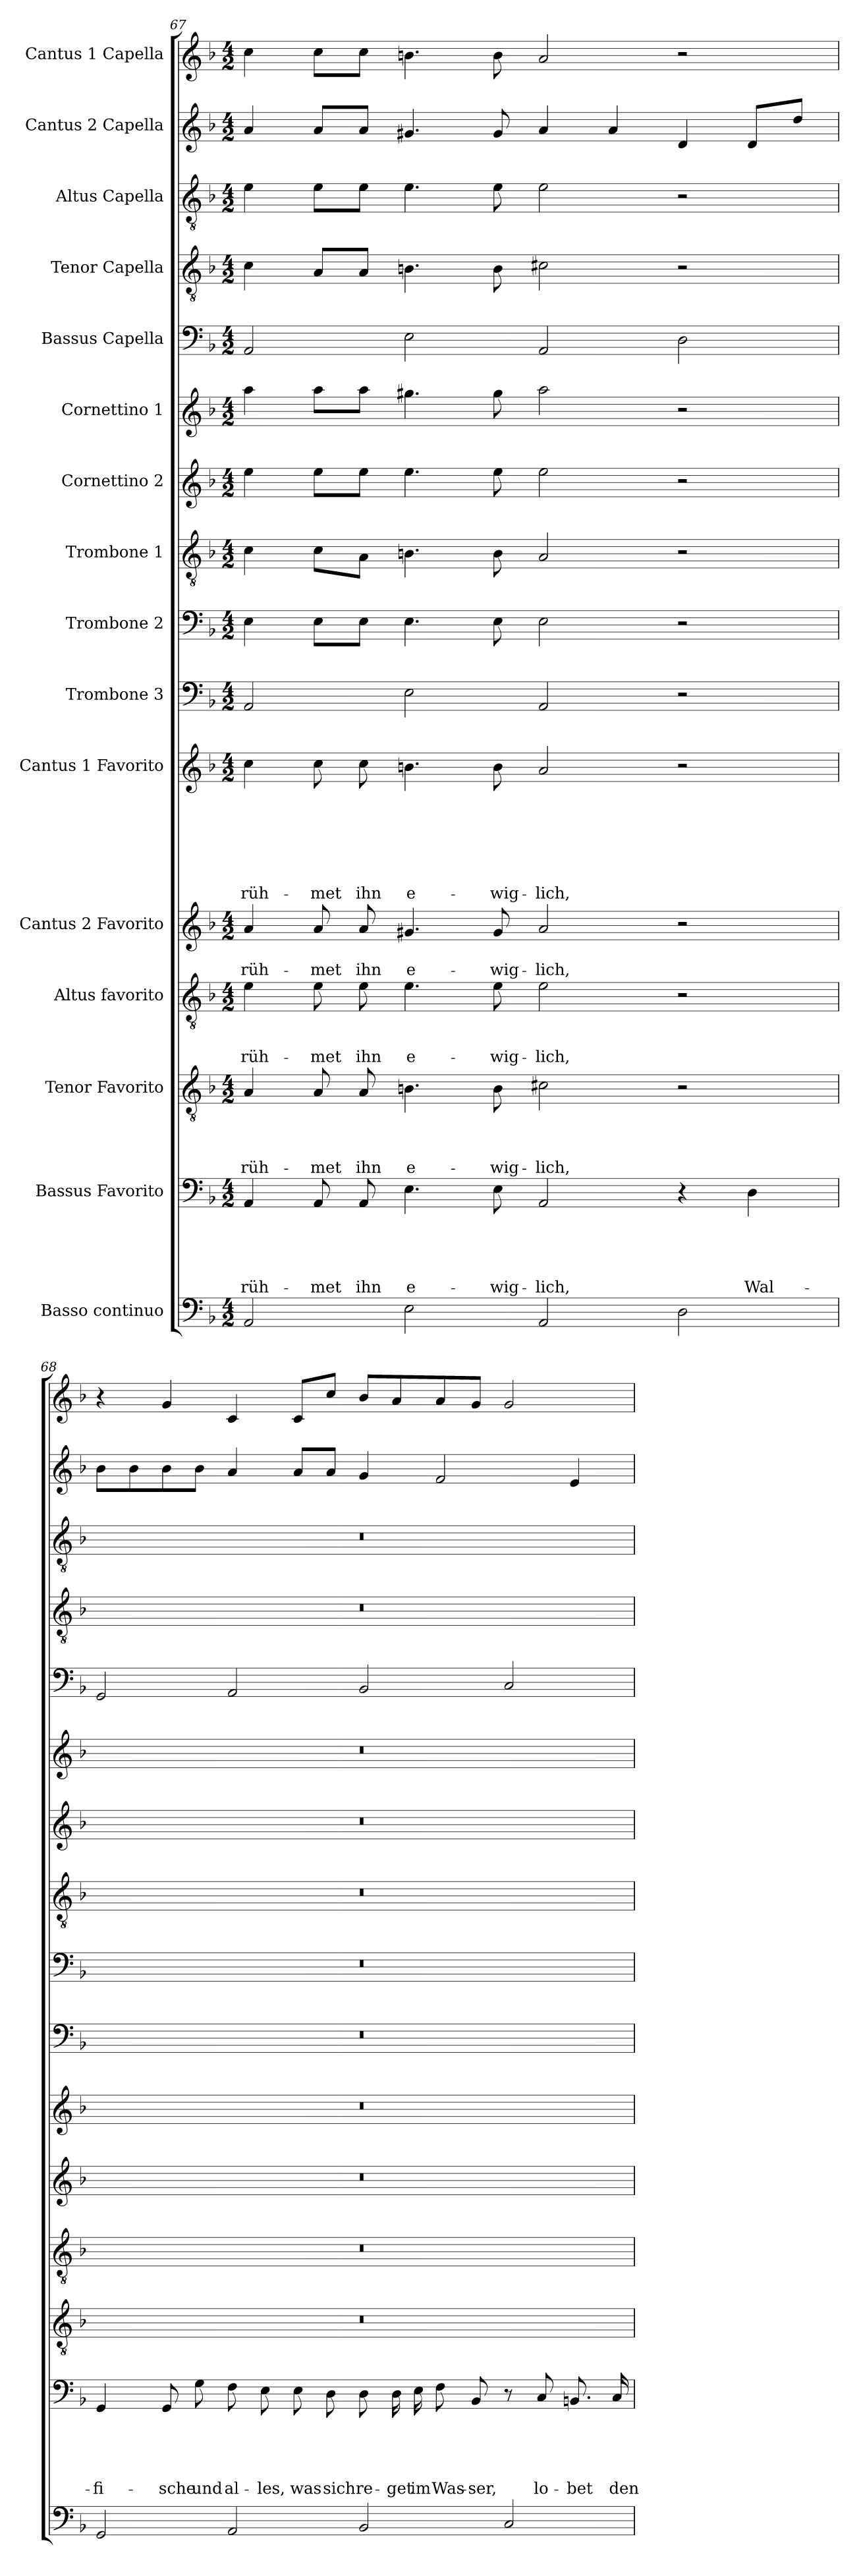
**kern	**kern	**text	**text	**text	**text	**text	**kern	**text	**text	**text	**text	**kern	**text	**text	**text	**kern	**text	**text	**kern	**text	**text	**text	**text	**text	**text	**text	**kern	**kern	**kern	**kern	**kern	**kern	**kern	**kern	**kern	**kern
*part16	*part15	*part15	*part15	*part15	*part15	*part15	*part14	*part14	*part14	*part14	*part14	*part13	*part13	*part13	*part13	*part12	*part12	*part12	*part11	*part11	*part11	*part11	*part11	*part11	*part11	*part11	*part10	*part9	*part8	*part7	*part6	*part5	*part4	*part3	*part2	*part1
*staff16	*staff15	*staff15	*staff15	*staff15	*staff15	*staff15	*staff14	*staff14	*staff14	*staff14	*staff14	*staff13	*staff13	*staff13	*staff13	*staff12	*staff12	*staff12	*staff11	*staff11	*staff11	*staff11	*staff11	*staff11	*staff11	*staff11	*staff10	*staff9	*staff8	*staff7	*staff6	*staff5	*staff4	*staff3	*staff2	*staff1
*I"Basso continuo	*I"Bassus Favorito	*	*	*	*	*	*I"Tenor Favorito	*	*	*	*	*I"Altus favorito	*	*	*	*I"Cantus 2 Favorito	*	*	*I"Cantus 1 Favorito	*	*	*	*	*	*	*	*I"Trombone 3	*I"Trombone 2	*I"Trombone 1	*I"Cornettino 2	*I"Cornettino 1	*I"Bassus Capella	*I"Tenor Capella	*I"Altus Capella	*I"Cantus 2 Capella	*I"Cantus 1 Capella
*clefF4	*clefF4	*	*	*	*	*	*clefGv2	*	*	*	*	*clefGv2	*	*	*	*clefG2	*	*	*clefG2	*	*	*	*	*	*	*	*clefF4	*clefF4	*clefGv2	*clefG2	*clefG2	*clefF4	*clefGv2	*clefGv2	*clefG2	*clefG2
*k[b-]	*k[b-]	*	*	*	*	*	*k[b-]	*	*	*	*	*k[b-]	*	*	*	*k[b-]	*	*	*k[b-]	*	*	*	*	*	*	*	*k[b-]	*k[b-]	*k[b-]	*k[b-]	*k[b-]	*k[b-]	*k[b-]	*k[b-]	*k[b-]	*k[b-]
*F:	*F:	*	*	*	*	*	*F:	*	*	*	*	*F:	*	*	*	*F:	*	*	*F:	*	*	*	*	*	*	*	*F:	*F:	*F:	*F:	*F:	*F:	*F:	*F:	*F:	*F:
*M4/2	*M4/2	*	*	*	*	*	*M4/2	*	*	*	*	*M4/2	*	*	*	*M4/2	*	*	*M4/2	*	*	*	*	*	*	*	*M4/2	*M4/2	*M4/2	*M4/2	*M4/2	*M4/2	*M4/2	*M4/2	*M4/2	*M4/2
=67	=67	=67	=67	=67	=67	=67	=67	=67	=67	=67	=67	=67	=67	=67	=67	=67	=67	=67	=67	=67	=67	=67	=67	=67	=67	=67	=67	=67	=67	=67	=67	=67	=67	=67	=67	=67
!	!	!	!	!	!	!LO:LY:b	!	!	!	!	!LO:LY:b	!	!	!	!LO:LY:b	!	!	!LO:LY:b	!	!	!	!	!	!	!	!LO:LY:b	!	!	!	!	!	!	!	!	!	!
2AA/	4AA/	.	.	.	.	rüh-	4A/	.	.	.	rüh-	4e\	.	.	rüh-	4a/	.	rüh-	4cc\	.	.	.	.	.	.	rüh-	2AA/	4E\	4c\	4ee\	4aa\	2AA/	4c\	4e\	4a/	4cc\
!	!	!	!	!	!	!LO:LY:b	!	!	!	!	!LO:LY:b	!	!	!	!LO:LY:b	!	!	!LO:LY:b	!	!	!	!	!	!	!	!LO:LY:b	!	!	!	!	!	!	!	!	!	!
.	8AA/	.	.	.	.	-met	8A/	.	.	.	-met	8e\	.	.	-met	8a/	.	-met	8cc\	.	.	.	.	.	.	-met	.	8E\L	8c\L	8ee\L	8aa\L	.	8A/L	8e\L	8a/L	8cc\L
!	!	!	!	!	!	!LO:LY:b	!	!	!	!	!LO:LY:b	!	!	!	!LO:LY:b	!	!	!LO:LY:b	!	!	!	!	!	!	!	!LO:LY:b	!	!	!	!	!	!	!	!	!	!
.	8AA/	.	.	.	.	ihn	8A/	.	.	.	ihn	8e\	.	.	ihn	8a/	.	ihn	8cc\	.	.	.	.	.	.	ihn	.	8E\J	8A\J	8ee\J	8aa\J	.	8A/J	8e\J	8a/J	8cc\J
!	!	!	!	!	!	!LO:LY:b	!	!	!	!	!LO:LY:b	!	!	!	!LO:LY:b	!	!	!LO:LY:b	!	!	!	!	!	!	!	!LO:LY:b	!	!	!	!	!	!	!	!	!	!
2E\	4.E\	.	.	.	.	e-	4.Bn\	.	.	.	e-	4.e\	.	.	e-	4.g#X/	.	e-	4.bn\	.	.	.	.	.	.	e-	2E\	4.E\	4.Bn\	4.ee\	4.gg#X\	2E\	4.Bn\	4.e\	4.g#X/	4.bn\
!	!	!	!	!	!	!LO:LY:b	!	!	!	!	!LO:LY:b	!	!	!	!LO:LY:b	!	!	!LO:LY:b	!	!	!	!	!	!	!	!LO:LY:b	!	!	!	!	!	!	!	!	!	!
.	8E\	.	.	.	.	-wig-	8B\	.	.	.	-wig-	8e\	.	.	-wig-	8g#/	.	-wig-	8b\	.	.	.	.	.	.	-wig-	.	8E\	8B\	8ee\	8gg#\	.	8B\	8e\	8g#/	8b\
!	!	!	!	!	!	!LO:LY:b	!	!	!	!	!LO:LY:b	!	!	!	!LO:LY:b	!	!	!LO:LY:b	!	!	!	!	!	!	!	!LO:LY:b	!	!	!	!	!	!	!	!	!	!
2AA/	2AA/	.	.	.	.	-lich,	2c#X\	.	.	.	-lich,	2e\	.	.	-lich,	2a/	.	-lich,	2a/	.	.	.	.	.	.	-lich,	2AA/	2E\	2A/	2ee\	2aa\	2AA/	2c#X\	2e\	4a/	2a/
.	.	.	.	.	.	.	.	.	.	.	.	.	.	.	.	.	.	.	.	.	.	.	.	.	.	.	.	.	.	.	.	.	.	.	4a/	.
2D\	4r	.	.	.	.	.	2r	.	.	.	.	2r	.	.	.	2r	.	.	2r	.	.	.	.	.	.	.	2r	2r	2r	2r	2r	2D\	2r	2r	4d/	2r
!	!	!	!	!	!	!LO:LY:b	!	!	!	!	!	!	!	!	!	!	!	!	!	!	!	!	!	!	!	!	!	!	!	!	!	!	!	!	!	!
.	4D\	.	.	.	.	Wal-	.	.	.	.	.	.	.	.	.	.	.	.	.	.	.	.	.	.	.	.	.	.	.	.	.	.	.	.	8d/L	.
.	.	.	.	.	.	.	.	.	.	.	.	.	.	.	.	.	.	.	.	.	.	.	.	.	.	.	.	.	.	.	.	.	.	.	8dd/J	.
!!LO:PB:g=z
=68	=68	=68	=68	=68	=68	=68	=68	=68	=68	=68	=68	=68	=68	=68	=68	=68	=68	=68	=68	=68	=68	=68	=68	=68	=68	=68	=68	=68	=68	=68	=68	=68	=68	=68	=68	=68
!	!	!	!	!	!	!LO:LY:b	!	!	!	!	!	!	!	!	!	!	!	!	!	!	!	!	!	!	!	!	!	!	!	!	!	!	!	!	!	!
2GG/	4GG/	.	.	.	.	-fi-	0r	.	.	.	.	0r	.	.	.	0r	.	.	0r	.	.	.	.	.	.	.	0r	0r	0r	0r	0r	2GG/	0r	0r	8b-\L	4r
.	.	.	.	.	.	.	.	.	.	.	.	.	.	.	.	.	.	.	.	.	.	.	.	.	.	.	.	.	.	.	.	.	.	.	8b-\	.
!	!	!	!	!	!	!LO:LY:b	!	!	!	!	!	!	!	!	!	!	!	!	!	!	!	!	!	!	!	!	!	!	!	!	!	!	!	!	!	!
.	8GG/	.	.	.	.	-sche	.	.	.	.	.	.	.	.	.	.	.	.	.	.	.	.	.	.	.	.	.	.	.	.	.	.	.	.	8b-\	4g/
!	!	!	!	!	!	!LO:LY:b	!	!	!	!	!	!	!	!	!	!	!	!	!	!	!	!	!	!	!	!	!	!	!	!	!	!	!	!	!	!
.	8G\	.	.	.	.	und	.	.	.	.	.	.	.	.	.	.	.	.	.	.	.	.	.	.	.	.	.	.	.	.	.	.	.	.	8b-\J	.
!	!	!	!	!	!	!LO:LY:b	!	!	!	!	!	!	!	!	!	!	!	!	!	!	!	!	!	!	!	!	!	!	!	!	!	!	!	!	!	!
2AA/	8F\	.	.	.	.	al-	.	.	.	.	.	.	.	.	.	.	.	.	.	.	.	.	.	.	.	.	.	.	.	.	.	2AA/	.	.	4a/	4c/
!	!	!	!	!	!	!LO:LY:b	!	!	!	!	!	!	!	!	!	!	!	!	!	!	!	!	!	!	!	!	!	!	!	!	!	!	!	!	!	!
.	8E\	.	.	.	.	-les,	.	.	.	.	.	.	.	.	.	.	.	.	.	.	.	.	.	.	.	.	.	.	.	.	.	.	.	.	.	.
!	!	!	!	!	!	!LO:LY:b	!	!	!	!	!	!	!	!	!	!	!	!	!	!	!	!	!	!	!	!	!	!	!	!	!	!	!	!	!	!
.	8E\	.	.	.	.	was	.	.	.	.	.	.	.	.	.	.	.	.	.	.	.	.	.	.	.	.	.	.	.	.	.	.	.	.	8a/L	8c/L
!	!	!	!	!	!	!LO:LY:b	!	!	!	!	!	!	!	!	!	!	!	!	!	!	!	!	!	!	!	!	!	!	!	!	!	!	!	!	!	!
.	8D\	.	.	.	.	sich	.	.	.	.	.	.	.	.	.	.	.	.	.	.	.	.	.	.	.	.	.	.	.	.	.	.	.	.	8a/J	8cc/J
!	!	!	!	!	!	!LO:LY:b	!	!	!	!	!	!	!	!	!	!	!	!	!	!	!	!	!	!	!	!	!	!	!	!	!	!	!	!	!	!
2BB-/	8D\	.	.	.	.	re-	.	.	.	.	.	.	.	.	.	.	.	.	.	.	.	.	.	.	.	.	.	.	.	.	.	2BB-/	.	.	4g/	8b-/L
!	!	!	!	!	!	!LO:LY:b	!	!	!	!	!	!	!	!	!	!	!	!	!	!	!	!	!	!	!	!	!	!	!	!	!	!	!	!	!	!
.	16D\	.	.	.	.	-get	.	.	.	.	.	.	.	.	.	.	.	.	.	.	.	.	.	.	.	.	.	.	.	.	.	.	.	.	.	8a/
!	!	!	!	!	!	!LO:LY:b	!	!	!	!	!	!	!	!	!	!	!	!	!	!	!	!	!	!	!	!	!	!	!	!	!	!	!	!	!	!
.	16E\	.	.	.	.	im	.	.	.	.	.	.	.	.	.	.	.	.	.	.	.	.	.	.	.	.	.	.	.	.	.	.	.	.	.	.
!	!	!	!	!	!	!LO:LY:b	!	!	!	!	!	!	!	!	!	!	!	!	!	!	!	!	!	!	!	!	!	!	!	!	!	!	!	!	!	!
.	8F\	.	.	.	.	Was-	.	.	.	.	.	.	.	.	.	.	.	.	.	.	.	.	.	.	.	.	.	.	.	.	.	.	.	.	2f/	8a/
!	!	!	!	!	!	!LO:LY:b	!	!	!	!	!	!	!	!	!	!	!	!	!	!	!	!	!	!	!	!	!	!	!	!	!	!	!	!	!	!
.	8BB-/	.	.	.	.	-ser,	.	.	.	.	.	.	.	.	.	.	.	.	.	.	.	.	.	.	.	.	.	.	.	.	.	.	.	.	.	8g/J
2C/	8r	.	.	.	.	.	.	.	.	.	.	.	.	.	.	.	.	.	.	.	.	.	.	.	.	.	.	.	.	.	.	2C/	.	.	.	2g/
!	!	!	!	!	!	!LO:LY:b	!	!	!	!	!	!	!	!	!	!	!	!	!	!	!	!	!	!	!	!	!	!	!	!	!	!	!	!	!	!
.	8C/	.	.	.	.	lo-	.	.	.	.	.	.	.	.	.	.	.	.	.	.	.	.	.	.	.	.	.	.	.	.	.	.	.	.	.	.
!	!	!	!	!	!	!LO:LY:b	!	!	!	!	!	!	!	!	!	!	!	!	!	!	!	!	!	!	!	!	!	!	!	!	!	!	!	!	!	!
.	8.BBn/	.	.	.	.	-bet	.	.	.	.	.	.	.	.	.	.	.	.	.	.	.	.	.	.	.	.	.	.	.	.	.	.	.	.	4e/	.
!	!	!	!	!	!	!LO:LY:b	!	!	!	!	!	!	!	!	!	!	!	!	!	!	!	!	!	!	!	!	!	!	!	!	!	!	!	!	!	!
.	16C/	.	.	.	.	den	.	.	.	.	.	.	.	.	.	.	.	.	.	.	.	.	.	.	.	.	.	.	.	.	.	.	.	.	.	.
=	=	=	=	=	=	=	=	=	=	=	=	=	=	=	=	=	=	=	=	=	=	=	=	=	=	=	=	=	=	=	=	=	=	=	=	=
*-	*-	*-	*-	*-	*-	*-	*-	*-	*-	*-	*-	*-	*-	*-	*-	*-	*-	*-	*-	*-	*-	*-	*-	*-	*-	*-	*-	*-	*-	*-	*-	*-	*-	*-	*-	*-
